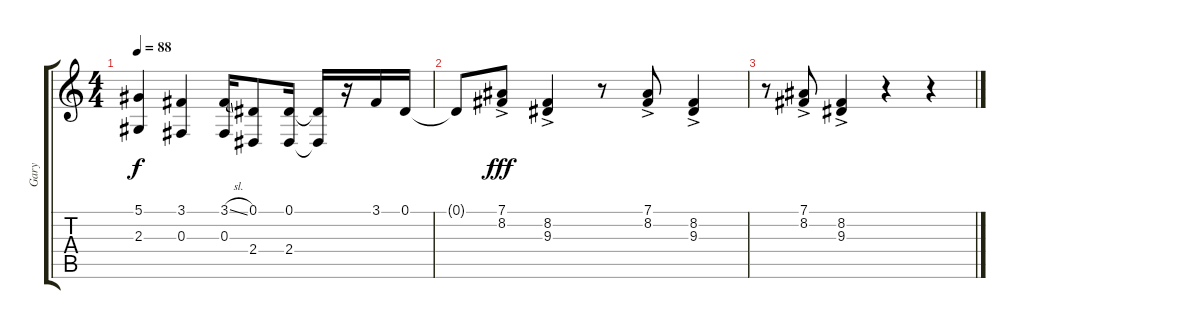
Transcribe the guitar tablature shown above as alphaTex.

\track ("Gary" "Gary") {instrument lead2sawtooth}
\staff {score tabs}
\tuning (Eb4 Bb3 Gb3 Db3 Ab2 Eb2) {hide}
\ts (4 4)
\tempo 88
\clef g2
\ks c
(5.1 2.3).4{dy f} (3.1 0.3).4 (3.1{sl} 0.3).16 (0.1 2.4).8 (0.1 2.4).16 (0.1{t} 2.4{t}).16 r.16 3.1.16 0.1.16 |
0.1{t}.8 (7.1 8.2{ac}).8{dy fff} (8.2 9.3{ac}).4 r.8 (7.1 8.2{ac}).8 (8.2 9.3{ac}).4 |
r.8 (7.1 8.2{ac}).8 (8.2 9.3{ac}).4 r.4 r.4
